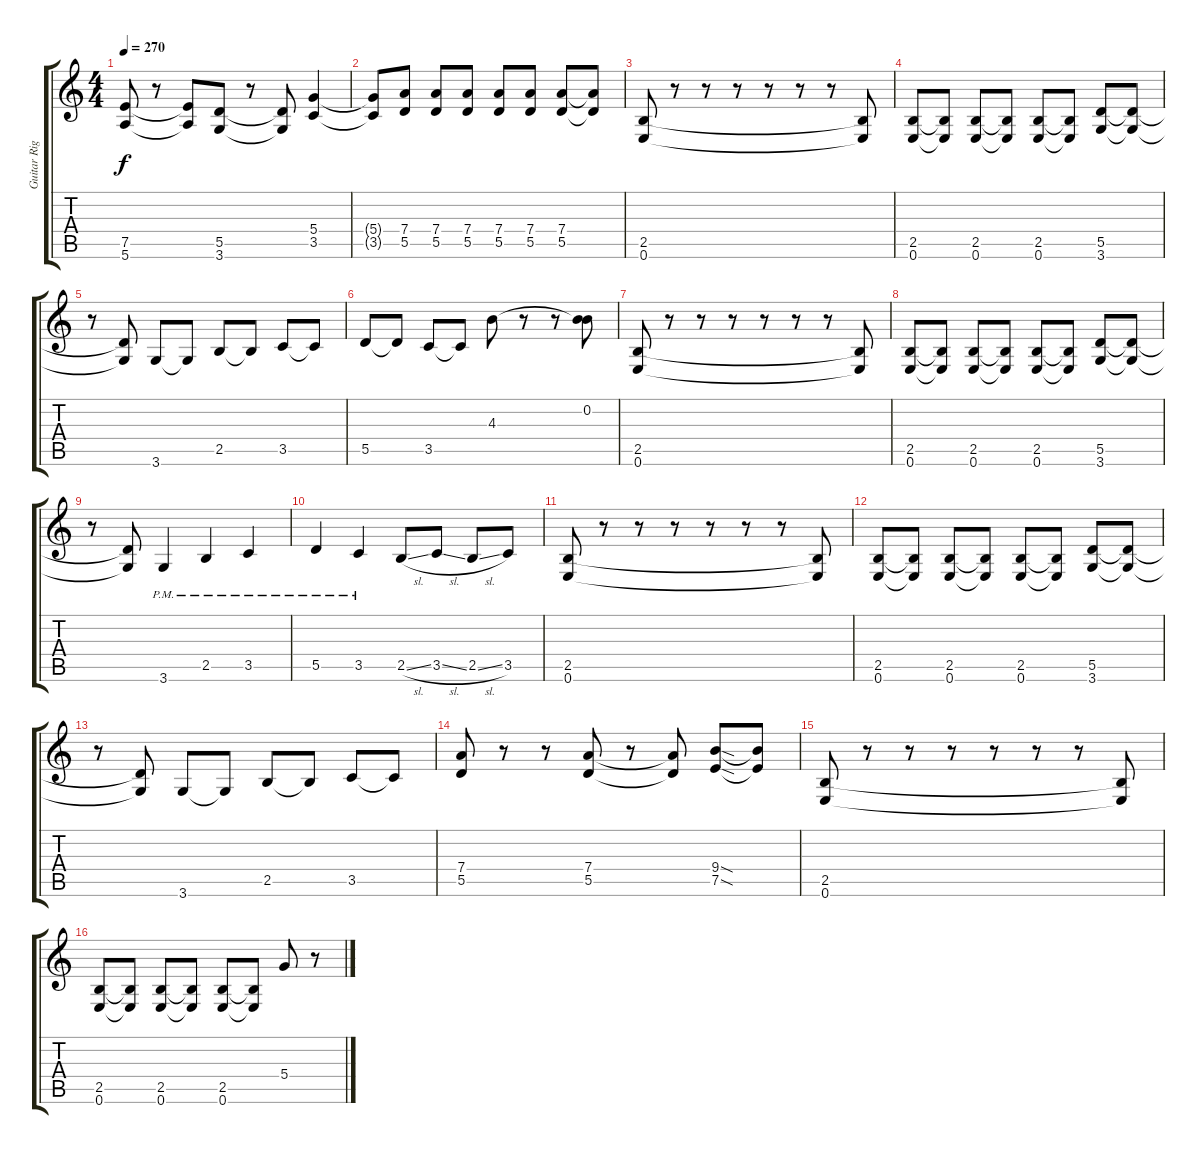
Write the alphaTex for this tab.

\track ("Guitar Right" "Guitar Rig") {instrument overdrivenguitar}
\staff {score tabs}
\tuning (E4 B3 G3 D3 A2 E2) {hide}
\ts (4 4)
\tempo 270
\clef g2
\ks c
(7.5 5.6).8{dy f} r.8 (7.5{t} 5.6{t}).8 (5.5 3.6).8 r.8 (5.5{t} 3.6{t}).8 (5.4 3.5).4 |
(5.4{t} 3.5{t}).8 (7.4 5.5).8 (7.4 5.5).8 (7.4 5.5).8 (7.4 5.5).8 (7.4 5.5).8 (7.4 5.5).8 (7.4{t} 5.5{t}).8 |
(2.5 0.6).8 r.8 r.8 r.8 r.8 r.8 r.8 (2.5{t} 0.6{t}).8 |
(2.5 0.6).8 (2.5{t} 0.6{t}).8 (2.5 0.6).8 (2.5{t} 0.6{t}).8 (2.5 0.6).8 (2.5{t} 0.6{t}).8 (5.5 3.6).8 (5.5{t} 3.6{t}).8 |
r.8 (5.5{t} 3.6{t}).8 3.6.8 3.6{t}.8 2.5.8 2.5{t}.8 3.5.8 3.5{t}.8 |
5.5.8 5.5{t}.8 3.5.8 3.5{t}.8 4.3.8 r.8 r.8 (0.2 4.3{t}).8 |
(2.5 0.6).8 r.8 r.8 r.8 r.8 r.8 r.8 (2.5{t} 0.6{t}).8 |
(2.5 0.6).8 (2.5{t} 0.6{t}).8 (2.5 0.6).8 (2.5{t} 0.6{t}).8 (2.5 0.6).8 (2.5{t} 0.6{t}).8 (5.5 3.6).8 (5.5{t} 3.6{t}).8 |
r.8 (5.5{t} 3.6{t}).8 3.6{pm}.4 2.5{pm}.4 3.5{pm}.4 |
5.5{pm}.4 3.5{pm}.4 2.5{sl}.8 3.5{sl}.8 2.5{sl}.8 3.5.8 |
(2.5 0.6).8 r.8 r.8 r.8 r.8 r.8 r.8 (2.5{t} 0.6{t}).8 |
(2.5 0.6).8 (2.5{t} 0.6{t}).8 (2.5 0.6).8 (2.5{t} 0.6{t}).8 (2.5 0.6).8 (2.5{t} 0.6{t}).8 (5.5 3.6).8 (5.5{t} 3.6{t}).8 |
r.8 (5.5{t} 3.6{t}).8 3.6.8 3.6{t}.8 2.5.8 2.5{t}.8 3.5.8 3.5{t}.8 |
(7.4 5.5).8 r.8 r.8 (7.4 5.5).8 r.8 (7.4{t} 5.5{t}).8 (9.4{sod} 7.5{sod}).8 (9.4{t} 7.5{t}).8 |
(2.5 0.6).8 r.8 r.8 r.8 r.8 r.8 r.8 (2.5{t} 0.6{t}).8 |
(2.5 0.6).8 (2.5{t} 0.6{t}).8 (2.5 0.6).8 (2.5{t} 0.6{t}).8 (2.5 0.6).8 (2.5{t} 0.6{t}).8 5.4.8 r.8
